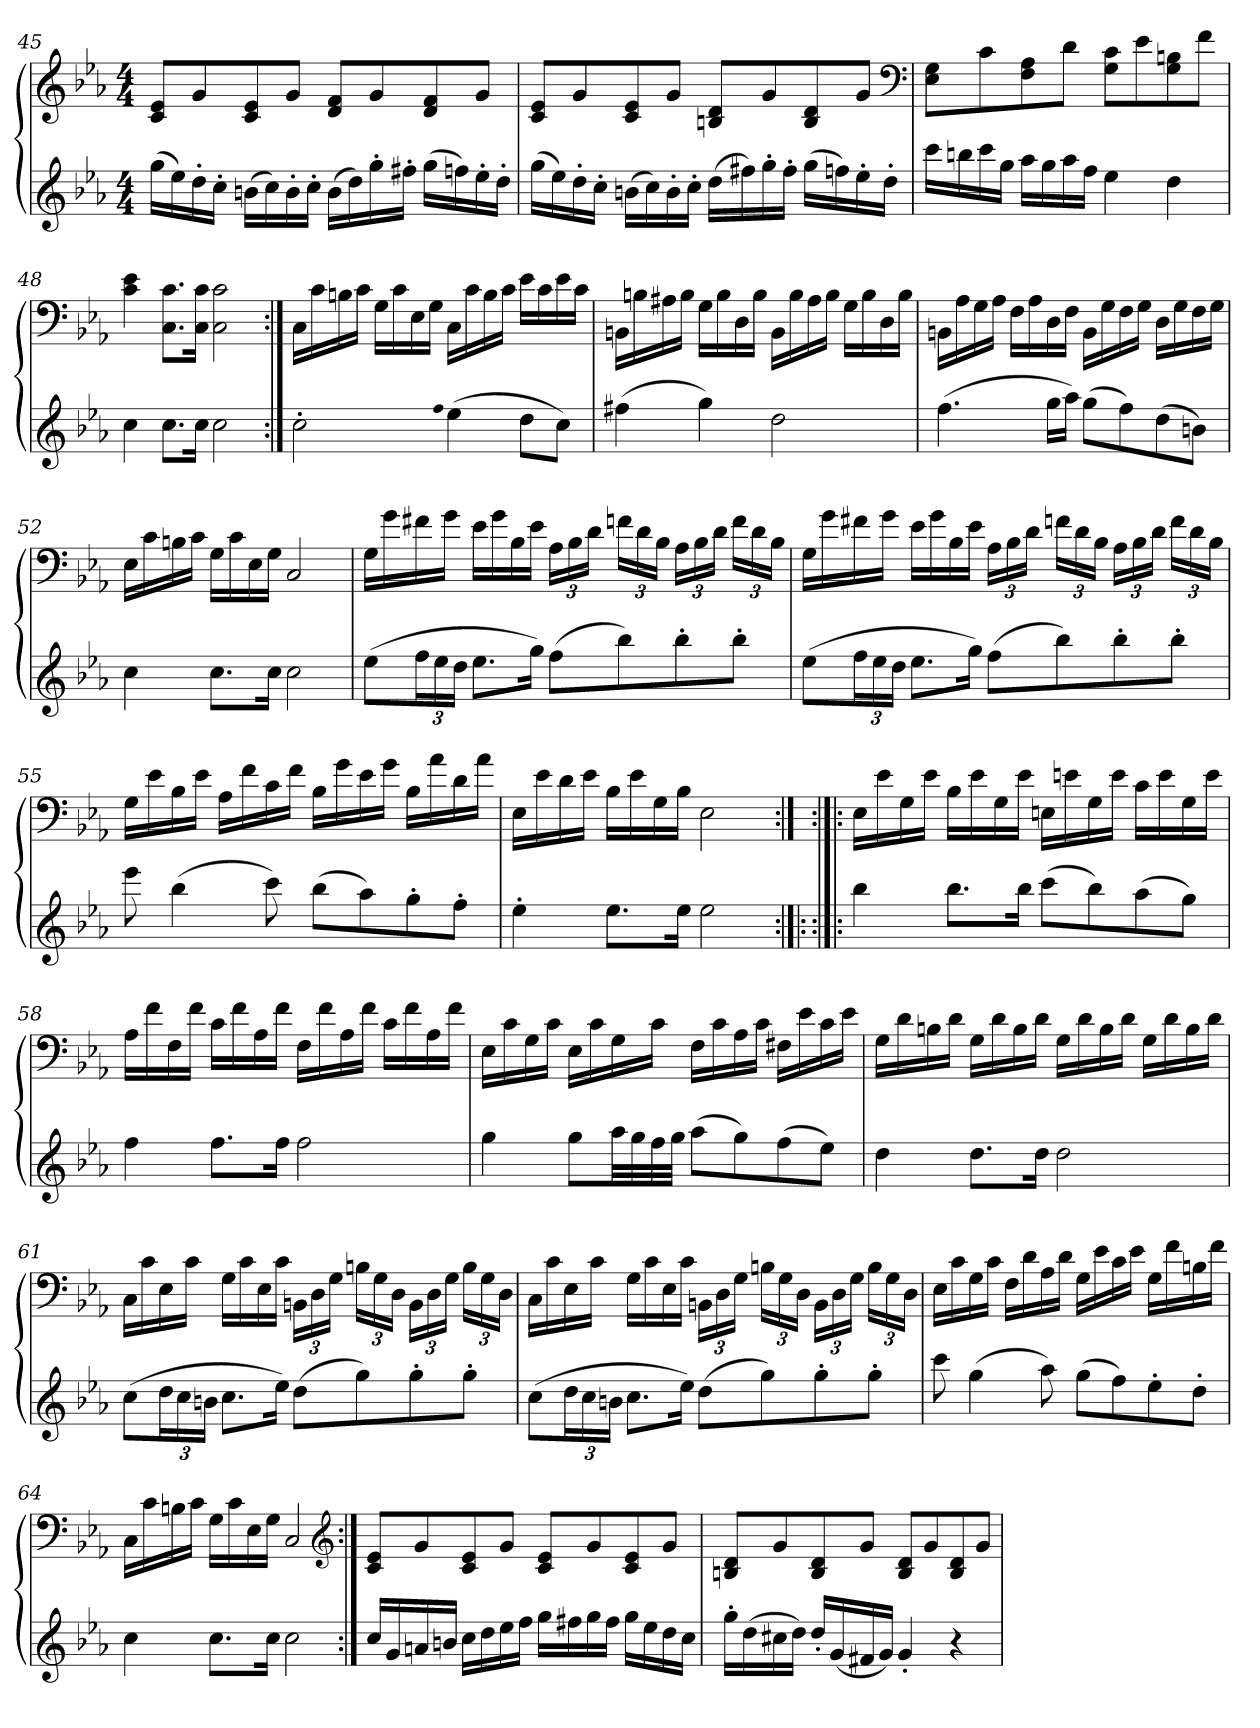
**kern	**kern
*part1	*part1
*staff2	*staff1
*clefG2	*clefG2
*k[b-e-a-]	*k[b-e-a-]
*M4/4	*M4/4
=45	=45
(16ggLL	8c 8e-L
16ee-)	.
16dd'	8g
16cc'JJ	.
(16bnLL	8c 8e-
16cc)	.
16b'	8gJ
16cc'JJ	.
(16bLL	8d 8fL
16dd)	.
16gg'	8g
16ff#X'JJ	.
(16ggLL	8d 8f
16ffn)	.
16ee-'	8gJ
16dd'JJ	.
=46	=46
(16ggLL	8c 8e-L
16ee-)	.
16dd'	8g
16cc'JJ	.
(16bnLL	8c 8e-
16cc)	.
16b'	8gJ
16cc'JJ	.
(16ddLL	8Bn 8dL
16ff#X)	.
16gg'	8g
16ff#'JJ	.
(16ggLL	8B 8d
16ffn)	.
16ee-'	8gJ
16dd'JJ	.
*	*clefF4
=47	=47
16cccLL	8E- 8GL
16bbn	.
16ccc	8c
16ggJJ	.
16aa-LL	8F 8A-
16gg	.
16aa-	8dJ
16ffJJ	.
4ee-	8G 8cL
.	8e-
4dd	8G 8Bn
.	8fJ
=48	=48
4cc	4c 4e-
8.ccL	8.C 8.cL
16ccJk	16C 16cJk
2cc	2C 2c
=49:|!	=49:|!
2cc'	16CLL
.	16c
.	16Bn
.	16cJJ
.	16GLL
.	16c
.	16E-
.	16GJJ
qff	.
(4ee-	16CLL
.	16c
.	16B
.	16cJJ
8ddL	16e-LL
.	16c
8ccJ)	16e-
.	16cJJ
=50	=50
(4ff#X	16BBnLL
.	16Bn
.	16A#X
.	16BJJ
4gg)	16GLL
.	16B
.	16D
.	16BJJ
2dd	16BBLL
.	16B
.	16A#
.	16BJJ
.	16GLL
.	16B
.	16D
.	16BJJ
=51	=51
(4.ff	16BBnLL
.	16A-
.	16G
.	16A-JJ
.	16FLL
.	16A-
16ggLL	16D
16aa-JJ)	16FJJ
(8ggL	16BBLL
.	16G
8ff)	16F
.	16GJJ
(8dd	16DLL
.	16G
8bnJ)	16F
.	16GJJ
=52	=52
4cc	16E-LL
.	16c
.	16Bn
.	16cJJ
8.ccL	16GLL
.	16c
.	16E-
16ccJk	16GJJ
2cc	2C
=53	=53
(8ee-L	16GLL
.	16g
24ffL	16f#X
24ee-	.
.	16gJJ
24ddJJ	.
8.ee-L	16e-LL
.	16g
.	16B-
16ggJk)	16e-JJ
(8ffL	24A-LL
.	24B-
.	24dJJ
8bb-)	24fnLL
.	24d
.	24B-JJ
8bb-'	24A-LL
.	24B-
.	24dJJ
8bb-'J	24fLL
.	24d
.	24B-JJ
=54	=54
(8ee-L	16GLL
.	16g
24ffL	16f#X
24ee-	.
.	16gJJ
24ddJJ	.
8.ee-L	16e-LL
.	16g
.	16B-
16ggJk)	16e-JJ
(8ffL	24A-LL
.	24B-
.	24dJJ
8bb-)	24fnLL
.	24d
.	24B-JJ
8bb-'	24A-LL
.	24B-
.	24dJJ
8bb-'J	24fLL
.	24d
.	24B-JJ
=55	=55
8eee-	16GLL
.	16e-
(4bb-	16B-
.	16e-JJ
.	16A-LL
.	16f
8ccc)	16c
.	16fJJ
(8bb-L	16B-LL
.	16g
8aa-)	16e-
.	16gJJ
8gg'	16B-LL
.	16a-
8ff'J	16d
.	16a-JJ
=56	=56
4ee-'	16E-LL
.	16e-
.	16d
.	16e-JJ
8.ee-L	16B-LL
.	16e-
.	16G
16ee-Jk	16B-JJ
2ee-	2E-
=57:|!|:	=57:|!
4bb-	16E-LL
.	16e-
.	16G
.	16e-JJ
8.bb-L	16B-LL
.	16e-
.	16G
16bb-Jk	16e-JJ
(8cccL	16EnLL
.	16en
8bb-)	16G
.	16eJJ
(8aa-	16cLL
.	16e
8ggJ)	16G
.	16eJJ
=58	=58
4ff	16A-LL
.	16f
.	16F
.	16fJJ
8.ffL	16cLL
.	16f
.	16A-
16ffJk	16fJJ
2ff	16FLL
.	16f
.	16A-
.	16fJJ
.	16cLL
.	16f
.	16A-
.	16fJJ
=59	=59
4gg	16E-LL
.	16c
.	16G
.	16cJJ
8ggL	16E-LL
.	16c
32aa-LL	16G
32gg	.
32ff	16cJJ
32ggJJJ	.
(8aa-L	16FLL
.	16c
8gg)	16A-
.	16cJJ
(8ff	16F#XLL
.	16e-
8ee-J)	16c
.	16e-JJ
=60	=60
4dd	16GLL
.	16d
.	16Bn
.	16dJJ
8.ddL	16GLL
.	16d
.	16B
16ddJk	16dJJ
2dd	16GLL
.	16d
.	16B
.	16dJJ
.	16GLL
.	16d
.	16B
.	16dJJ
=61	=61
(8ccL	16CLL
.	16c
24ddL	16E-
24cc	.
.	16cJJ
24bnJJ	.
8.ccL	16GLL
.	16c
.	16E-
16ee-Jk)	16cJJ
(8ddL	24BBnLL
.	24D
.	24GJJ
8gg)	24BnLL
.	24G
.	24DJJ
8gg'	24BBLL
.	24D
.	24GJJ
8gg'J	24BLL
.	24G
.	24DJJ
=62	=62
(8ccL	16CLL
.	16c
24ddL	16E-
24cc	.
.	16cJJ
24bnJJ	.
8.ccL	16GLL
.	16c
.	16E-
16ee-Jk)	16cJJ
(8ddL	24BBnLL
.	24D
.	24GJJ
8gg)	24BnLL
.	24G
.	24DJJ
8gg'	24BBLL
.	24D
.	24GJJ
8gg'J	24BLL
.	24G
.	24DJJ
=63	=63
8ccc	16E-LL
.	16c
(4gg	16G
.	16cJJ
.	16FLL
.	16d
8aa-)	16A-
.	16dJJ
(8ggL	16GLL
.	16e-
8ff)	16c
.	16e-JJ
8ee-'	16GLL
.	16f
8dd'J	16Bn
.	16fJJ
=64	=64
4cc	16CLL
.	16c
.	16Bn
.	16cJJ
8.ccL	16GLL
.	16c
.	16E-
16ccJk	16GJJ
2cc	2C
*	*clefG2
=65:|!	=65:|!
16ccLL	8c 8e-L
16g	.
16an	8g
16bnJJ	.
16ccLL	8c 8e-
16dd	.
16ee-	8gJ
16ffJJ	.
16ggLL	8c 8e-L
16ff#X	.
16gg	8g
16ff#JJ	.
16ggLL	8c 8e-
16ee-	.
16dd	8gJ
16ccJJ	.
=66	=66
16gg'LL	8Bn 8dL
(16dd	.
16cc#X	8g
16ddJJ)	.
16dd'LL	8B 8d
(16g	.
16f#X	8gJ
16gJJ)	.
4g'	8B 8dL
.	8g
4r	8B 8d
.	8gJ
=	=
*-	*-
